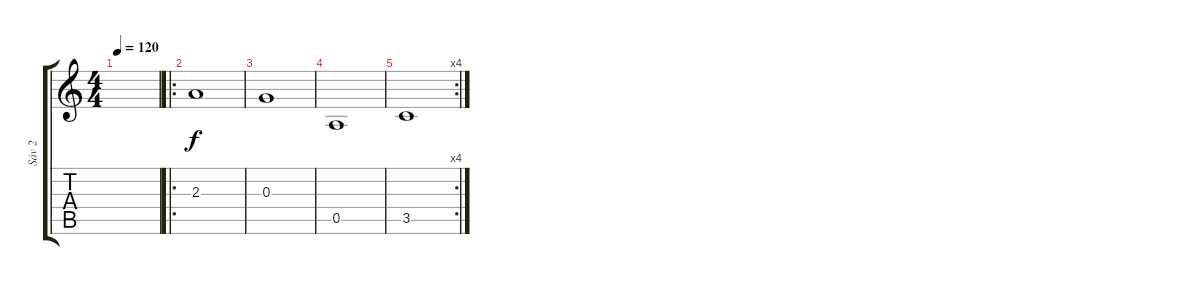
\track ("Sáv 2" "Sáv 2") {instrument acousticguitarsteel}
\staff {score tabs}
\tuning (E4 B3 G3 D3 A2 E2) {hide}
\ts (4 4)
\tempo 120
\clef g2
\ks c
|
\ro
2.3.1 |
0.3.1 |
0.5.1 |
\rc 4
3.5.1
